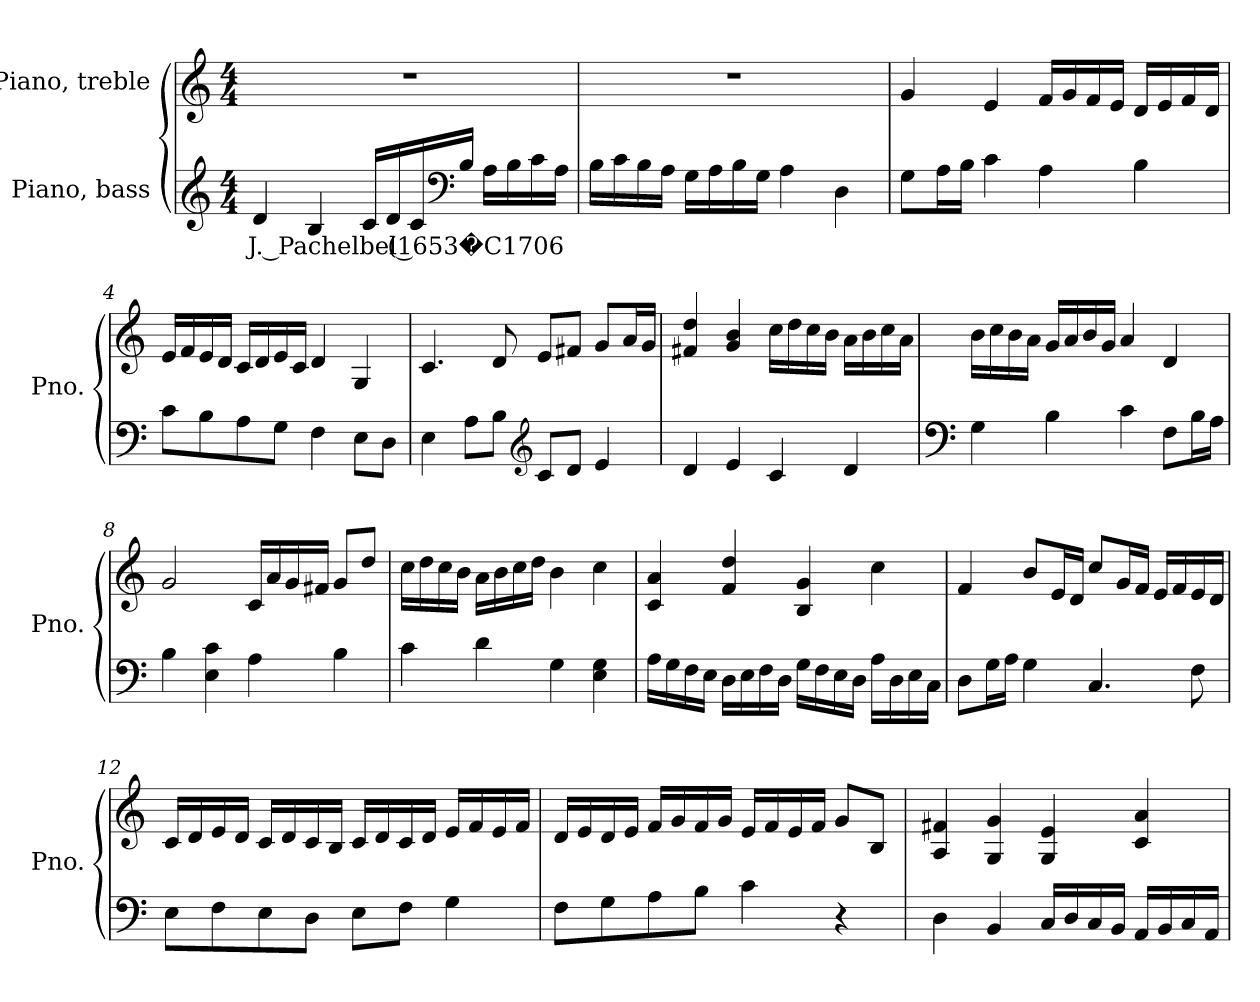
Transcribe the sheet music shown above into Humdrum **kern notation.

**kern	**text	**kern
*part2	*part2	*part1
*staff2	*staff2	*staff1
*I"Piano, bass	*	*I"Piano, treble
*I'Pno.	*	*I'Pno.
*clefG2	*	*clefG2
*k[]	*	*k[]
*M4/4	*	*M4/4
*MM48	*	*MM48
=1	=1	=1
!	!LO:LY:b	!
4d/	J. Pachelbel (1653�C1706	1r
4B/	.	.
16c/LL	.	.
16d/	.	.
16c/	.	.
*clefF4	*	*
16B/JJ	.	.
16A\LL	.	.
16B\	.	.
16c\	.	.
16A\JJ	.	.
=2	=2	=2
16B\LL	.	1r
16c\	.	.
16B\	.	.
16A\JJ	.	.
16G\LL	.	.
16A\	.	.
16B\	.	.
16G\JJ	.	.
4A\	.	.
4D\	.	.
!!LO:LB:g=z
=3	=3	=3
8G\L	.	4g/
16A\L	.	.
16B\JJ	.	.
4c\	.	4e/
4A\	.	16f/LL
.	.	16g/
.	.	16f/
.	.	16e/JJ
4B\	.	16d/LL
.	.	16e/
.	.	16f/
.	.	16d/JJ
=4	=4	=4
8c\L	.	16e/LL
.	.	16f/
8B\	.	16e/
.	.	16d/JJ
8A\	.	16c/LL
.	.	16d/
8G\J	.	16e/
.	.	16c/JJ
4F\	.	4d/
8E\L	.	4G/
8D\J	.	.
=5	=5	=5
4E\	.	4.c/
8A\L	.	.
8B\J	.	8d/
*clefG2	*	*
8c/L	.	8e/L
8d/J	.	8f#X/J
4e/	.	8g/L
.	.	16a/L
.	.	16g/JJ
=6	=6	=6
4d/	.	4f#X/ 4dd/
4e/	.	4g/ 4b/
4c/	.	16cc\LL
.	.	16dd\
.	.	16cc\
.	.	16b\JJ
4d/	.	16a\LL
.	.	16b\
.	.	16cc\
.	.	16a\JJ
!!LO:LB:g=z
=7	=7	=7
*clefF4	*	*
4G\	.	16b\LL
.	.	16cc\
.	.	16b\
.	.	16a\JJ
4B\	.	16g/LL
.	.	16a/
.	.	16b/
.	.	16g/JJ
4c\	.	4a/
8F\L	.	4d/
16B\L	.	.
16A\JJ	.	.
=8	=8	=8
4B\	.	2g/
4E\ 4c\	.	.
4A\	.	16c/LL
.	.	16a/
.	.	16g/
.	.	16f#X/JJ
4B\	.	8g/L
.	.	8dd/J
=9	=9	=9
4c\	.	16cc\LL
.	.	16dd\
.	.	16cc\
.	.	16b\JJ
4d\	.	16a\LL
.	.	16b\
.	.	16cc\
.	.	16dd\JJ
4G\	.	4b\
4E\ 4G\	.	4cc\
!!LO:LB:g=z
=10	=10	=10
16A\LL	.	4c/ 4a/
16G\	.	.
16F\	.	.
16E\JJ	.	.
16D\LL	.	4f/ 4dd/
16E\	.	.
16F\	.	.
16D\JJ	.	.
16G\LL	.	4B/ 4g/
16F\	.	.
16E\	.	.
16D\JJ	.	.
16A\LL	.	4cc\
16D\	.	.
16E\	.	.
16C\JJ	.	.
=11	=11	=11
8D\L	.	4f/
16G\L	.	.
16A\JJ	.	.
4G\	.	8b/L
.	.	16e/L
.	.	16d/JJ
4.C/	.	8cc/L
.	.	16g/L
.	.	16f/JJ
.	.	16e/LL
.	.	16f/
8F\	.	16e/
.	.	16d/JJ
=12	=12	=12
8E\L	.	16c/LL
.	.	16d/
8F\	.	16e/
.	.	16d/JJ
8E\	.	16c/LL
.	.	16d/
8D\J	.	16c/
.	.	16B/JJ
8E\L	.	16c/LL
.	.	16d/
8F\J	.	16c/
.	.	16d/JJ
4G\	.	16e/LL
.	.	16f/
.	.	16e/
.	.	16f/JJ
!!LO:LB:g=z
=13	=13	=13
8F\L	.	16d/LL
.	.	16e/
8G\	.	16d/
.	.	16e/JJ
8A\	.	16f/LL
.	.	16g/
8B\J	.	16f/
.	.	16g/JJ
4c\	.	16e/LL
.	.	16f/
.	.	16e/
.	.	16f/JJ
4r	.	8g/L
.	.	8B/J
=14	=14	=14
4D\	.	4A/ 4f#X/
4BB/	.	4G/ 4g/
16C/LL	.	4G/ 4e/
16D/	.	.
16C/	.	.
16BB/JJ	.	.
16AA/LL	.	4c/ 4a/
16BB/	.	.
16C/	.	.
16AA/JJ	.	.
=	=	=
*-	*-	*-
